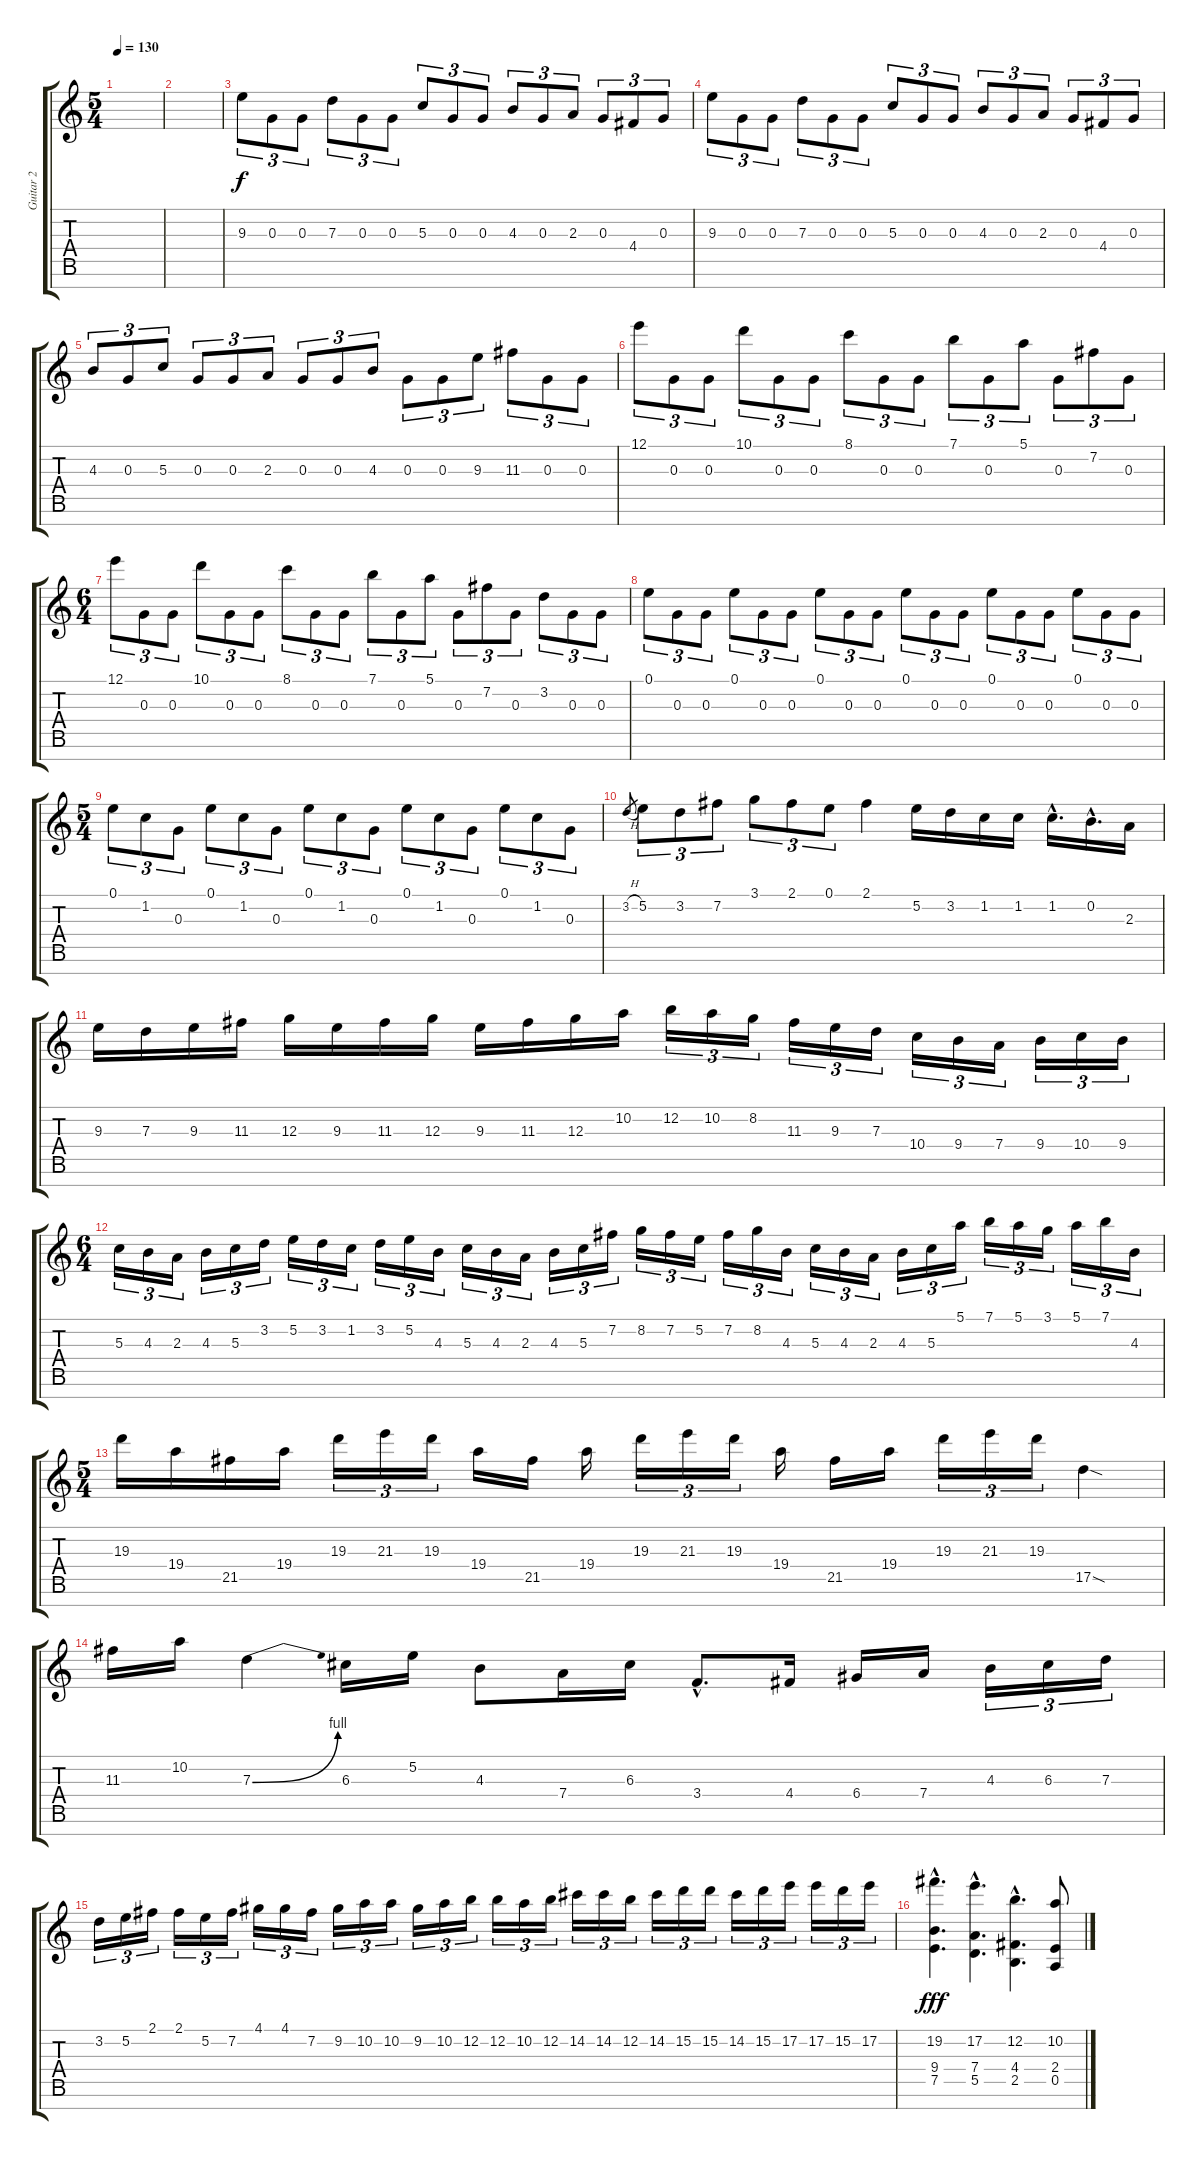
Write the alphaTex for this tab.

\track ("Guitar 2" "Guitar 2") {instrument overdrivenguitar}
\staff {score tabs}
\tuning (E4 B3 G3 D3 A2 E2 B1) {hide}
\ts (5 4)
\tempo 130
\clef g2
\ks c
|
|
9.3.8{tu (3 2)} 0.3.8{tu (3 2)} 0.3.8{tu (3 2)} 7.3.8{tu (3 2)} 0.3.8{tu (3 2)} 0.3.8{tu (3 2)} 5.3.8{tu (3 2)} 0.3.8{tu (3 2)} 0.3.8{tu (3 2)} 4.3.8{tu (3 2)} 0.3.8{tu (3 2)} 2.3.8{tu (3 2)} 0.3.8{tu (3 2)} 4.4.8{tu (3 2)} 0.3.8{tu (3 2)} |
9.3.8{tu (3 2)} 0.3.8{tu (3 2)} 0.3.8{tu (3 2)} 7.3.8{tu (3 2)} 0.3.8{tu (3 2)} 0.3.8{tu (3 2)} 5.3.8{tu (3 2)} 0.3.8{tu (3 2)} 0.3.8{tu (3 2)} 4.3.8{tu (3 2)} 0.3.8{tu (3 2)} 2.3.8{tu (3 2)} 0.3.8{tu (3 2)} 4.4.8{tu (3 2)} 0.3.8{tu (3 2)} |
4.3.8{tu (3 2)} 0.3.8{tu (3 2)} 5.3.8{tu (3 2)} 0.3.8{tu (3 2)} 0.3.8{tu (3 2)} 2.3.8{tu (3 2)} 0.3.8{tu (3 2)} 0.3.8{tu (3 2)} 4.3.8{tu (3 2)} 0.3.8{tu (3 2)} 0.3.8{tu (3 2)} 9.3.8{tu (3 2)} 11.3.8{tu (3 2)} 0.3.8{tu (3 2)} 0.3.8{tu (3 2)} |
12.1.8{tu (3 2)} 0.3.8{tu (3 2)} 0.3.8{tu (3 2)} 10.1.8{tu (3 2)} 0.3.8{tu (3 2)} 0.3.8{tu (3 2)} 8.1.8{tu (3 2)} 0.3.8{tu (3 2)} 0.3.8{tu (3 2)} 7.1.8{tu (3 2)} 0.3.8{tu (3 2)} 5.1.8{tu (3 2)} 0.3.8{tu (3 2)} 7.2.8{tu (3 2)} 0.3.8{tu (3 2)} |
\ts (6 4)
12.1.8{tu (3 2)} 0.3.8{tu (3 2)} 0.3.8{tu (3 2)} 10.1.8{tu (3 2)} 0.3.8{tu (3 2)} 0.3.8{tu (3 2)} 8.1.8{tu (3 2)} 0.3.8{tu (3 2)} 0.3.8{tu (3 2)} 7.1.8{tu (3 2)} 0.3.8{tu (3 2)} 5.1.8{tu (3 2)} 0.3.8{tu (3 2)} 7.2.8{tu (3 2)} 0.3.8{tu (3 2)} 3.2.8{tu (3 2)} 0.3.8{tu (3 2)} 0.3.8{tu (3 2)} |
0.1.8{tu (3 2)} 0.3.8{tu (3 2)} 0.3.8{tu (3 2)} 0.1.8{tu (3 2)} 0.3.8{tu (3 2)} 0.3.8{tu (3 2)} 0.1.8{tu (3 2)} 0.3.8{tu (3 2)} 0.3.8{tu (3 2)} 0.1.8{tu (3 2)} 0.3.8{tu (3 2)} 0.3.8{tu (3 2)} 0.1.8{tu (3 2)} 0.3.8{tu (3 2)} 0.3.8{tu (3 2)} 0.1.8{tu (3 2)} 0.3.8{tu (3 2)} 0.3.8{tu (3 2)} |
\ts (5 4)
0.1.8{tu (3 2)} 1.2.8{tu (3 2)} 0.3.8{tu (3 2)} 0.1.8{tu (3 2)} 1.2.8{tu (3 2)} 0.3.8{tu (3 2)} 0.1.8{tu (3 2)} 1.2.8{tu (3 2)} 0.3.8{tu (3 2)} 0.1.8{tu (3 2)} 1.2.8{tu (3 2)} 0.3.8{tu (3 2)} 0.1.8{tu (3 2)} 1.2.8{tu (3 2)} 0.3.8{tu (3 2)} |
3.2{h}.8{gr} 5.2.8{tu (3 2)} 3.2.8{tu (3 2)} 7.2.8{tu (3 2)} 3.1.8{tu (3 2)} 2.1.8{tu (3 2)} 0.1.8{tu (3 2)} 2.1.4 5.2.16 3.2.16 1.2.16 1.2.16 1.2{hac}.16{d} 0.2{hac}.16{d} 2.3.16 |
9.3.16 7.3.16 9.3.16 11.3.16 12.3.16 9.3.16 11.3.16 12.3.16 9.3.16 11.3.16 12.3.16 10.2.16 12.2.16{tu (3 2)} 10.2.16{tu (3 2)} 8.2.16{tu (3 2)} 11.3.16{tu (3 2)} 9.3.16{tu (3 2)} 7.3.16{tu (3 2)} 10.4.16{tu (3 2)} 9.4.16{tu (3 2)} 7.4.16{tu (3 2)} 9.4.16{tu (3 2)} 10.4.16{tu (3 2)} 9.4.16{tu (3 2)} |
\ts (6 4)
5.3.16{tu (3 2)} 4.3.16{tu (3 2)} 2.3.16{tu (3 2)} 4.3.16{tu (3 2)} 5.3.16{tu (3 2)} 3.2.16{tu (3 2)} 5.2.16{tu (3 2)} 3.2.16{tu (3 2)} 1.2.16{tu (3 2)} 3.2.16{tu (3 2)} 5.2.16{tu (3 2)} 4.3.16{tu (3 2)} 5.3.16{tu (3 2)} 4.3.16{tu (3 2)} 2.3.16{tu (3 2)} 4.3.16{tu (3 2)} 5.3.16{tu (3 2)} 7.2.16{tu (3 2)} 8.2.16{tu (3 2)} 7.2.16{tu (3 2)} 5.2.16{tu (3 2)} 7.2.16{tu (3 2)} 8.2.16{tu (3 2)} 4.3.16{tu (3 2)} 5.3.16{tu (3 2)} 4.3.16{tu (3 2)} 2.3.16{tu (3 2)} 4.3.16{tu (3 2)} 5.3.16{tu (3 2)} 5.1.16{tu (3 2)} 7.1.16{tu (3 2)} 5.1.16{tu (3 2)} 3.1.16{tu (3 2)} 5.1.16{tu (3 2)} 7.1.16{tu (3 2)} 4.3.16{tu (3 2)} |
\ts (5 4)
19.3.16 19.4.16 21.5.16 19.4.16 19.3.16{tu (3 2)} 21.3.16{tu (3 2)} 19.3.16{tu (3 2)} 19.4.16 21.5.16 19.4.16 19.3.16{tu (3 2)} 21.3.16{tu (3 2)} 19.3.16{tu (3 2)} 19.4.16 21.5.16 19.4.16 19.3.16{tu (3 2)} 21.3.16{tu (3 2)} 19.3.16{tu (3 2)} 17.5{sod}.4 |
11.3.16 10.2.16 7.3{be (bend 0 0 60 4)}.4 6.3.16 5.2.16 4.3.8 7.4.16 6.3.16 3.4{hac}.8{d} 4.4.16 6.4.16 7.4.16 4.3.16{tu (3 2)} 6.3.16{tu (3 2)} 7.3.16{tu (3 2)} |
3.2.16{tu (3 2)} 5.2.16{tu (3 2)} 2.1.16{tu (3 2)} 2.1.16{tu (3 2)} 5.2.16{tu (3 2)} 7.2.16{tu (3 2)} 4.1.16{tu (3 2)} 4.1.16{tu (3 2)} 7.2.16{tu (3 2)} 9.2.16{tu (3 2)} 10.2.16{tu (3 2)} 10.2.16{tu (3 2)} 9.2.16{tu (3 2)} 10.2.16{tu (3 2)} 12.2.16{tu (3 2)} 12.2.16{tu (3 2)} 10.2.16{tu (3 2)} 12.2.16{tu (3 2)} 14.2.16{tu (3 2)} 14.2.16{tu (3 2)} 12.2.16{tu (3 2)} 14.2.16{tu (3 2)} 15.2.16{tu (3 2)} 15.2.16{tu (3 2)} 14.2.16{tu (3 2)} 15.2.16{tu (3 2)} 17.2.16{tu (3 2)} 17.2.16{tu (3 2)} 15.2.16{tu (3 2)} 17.2.16{tu (3 2)} |
(19.2{hac} 9.4{hac} 7.5{hac}).4{d dy fff} (17.2{hac} 7.4{hac} 5.5{hac}).4{d} (12.2{hac} 4.4{hac} 2.5{hac}).4{d} (10.2 2.4 0.5).8
